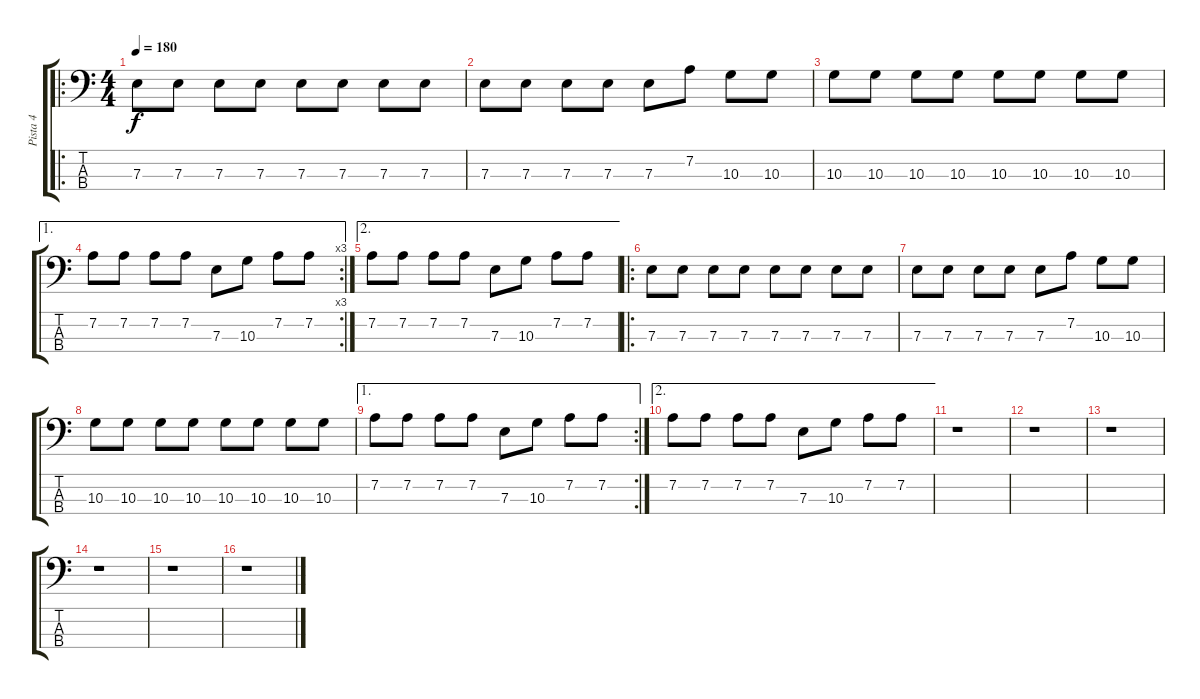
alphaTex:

\track ("Pista 4" "Pista 4") {instrument electricbassfinger}
\staff {score tabs}
\tuning (G2 D2 A1 E1) {hide}
\ro
\ts (4 4)
\tempo 180
\clef f4
\ks c
7.3.8{dy f} 7.3.8 7.3.8 7.3.8 7.3.8 7.3.8 7.3.8 7.3.8 |
7.3.8 7.3.8 7.3.8 7.3.8 7.3.8 7.2.8 10.3.8 10.3.8 |
10.3.8 10.3.8 10.3.8 10.3.8 10.3.8 10.3.8 10.3.8 10.3.8 |
\ae 1
\rc 3
7.2.8 7.2.8 7.2.8 7.2.8 7.3.8 10.3.8 7.2.8 7.2.8 |
\ae 2
7.2.8 7.2.8 7.2.8 7.2.8 7.3.8 10.3.8 7.2.8 7.2.8 |
\ro
7.3.8 7.3.8 7.3.8 7.3.8 7.3.8 7.3.8 7.3.8 7.3.8 |
7.3.8 7.3.8 7.3.8 7.3.8 7.3.8 7.2.8 10.3.8 10.3.8 |
10.3.8 10.3.8 10.3.8 10.3.8 10.3.8 10.3.8 10.3.8 10.3.8 |
\ae 1
\rc 2
7.2.8 7.2.8 7.2.8 7.2.8 7.3.8 10.3.8 7.2.8 7.2.8 |
\ae 2
7.2.8 7.2.8 7.2.8 7.2.8 7.3.8 10.3.8 7.2.8 7.2.8 |
r.1 |
r.1 |
r.1 |
r.1 |
r.1 |
r.1
